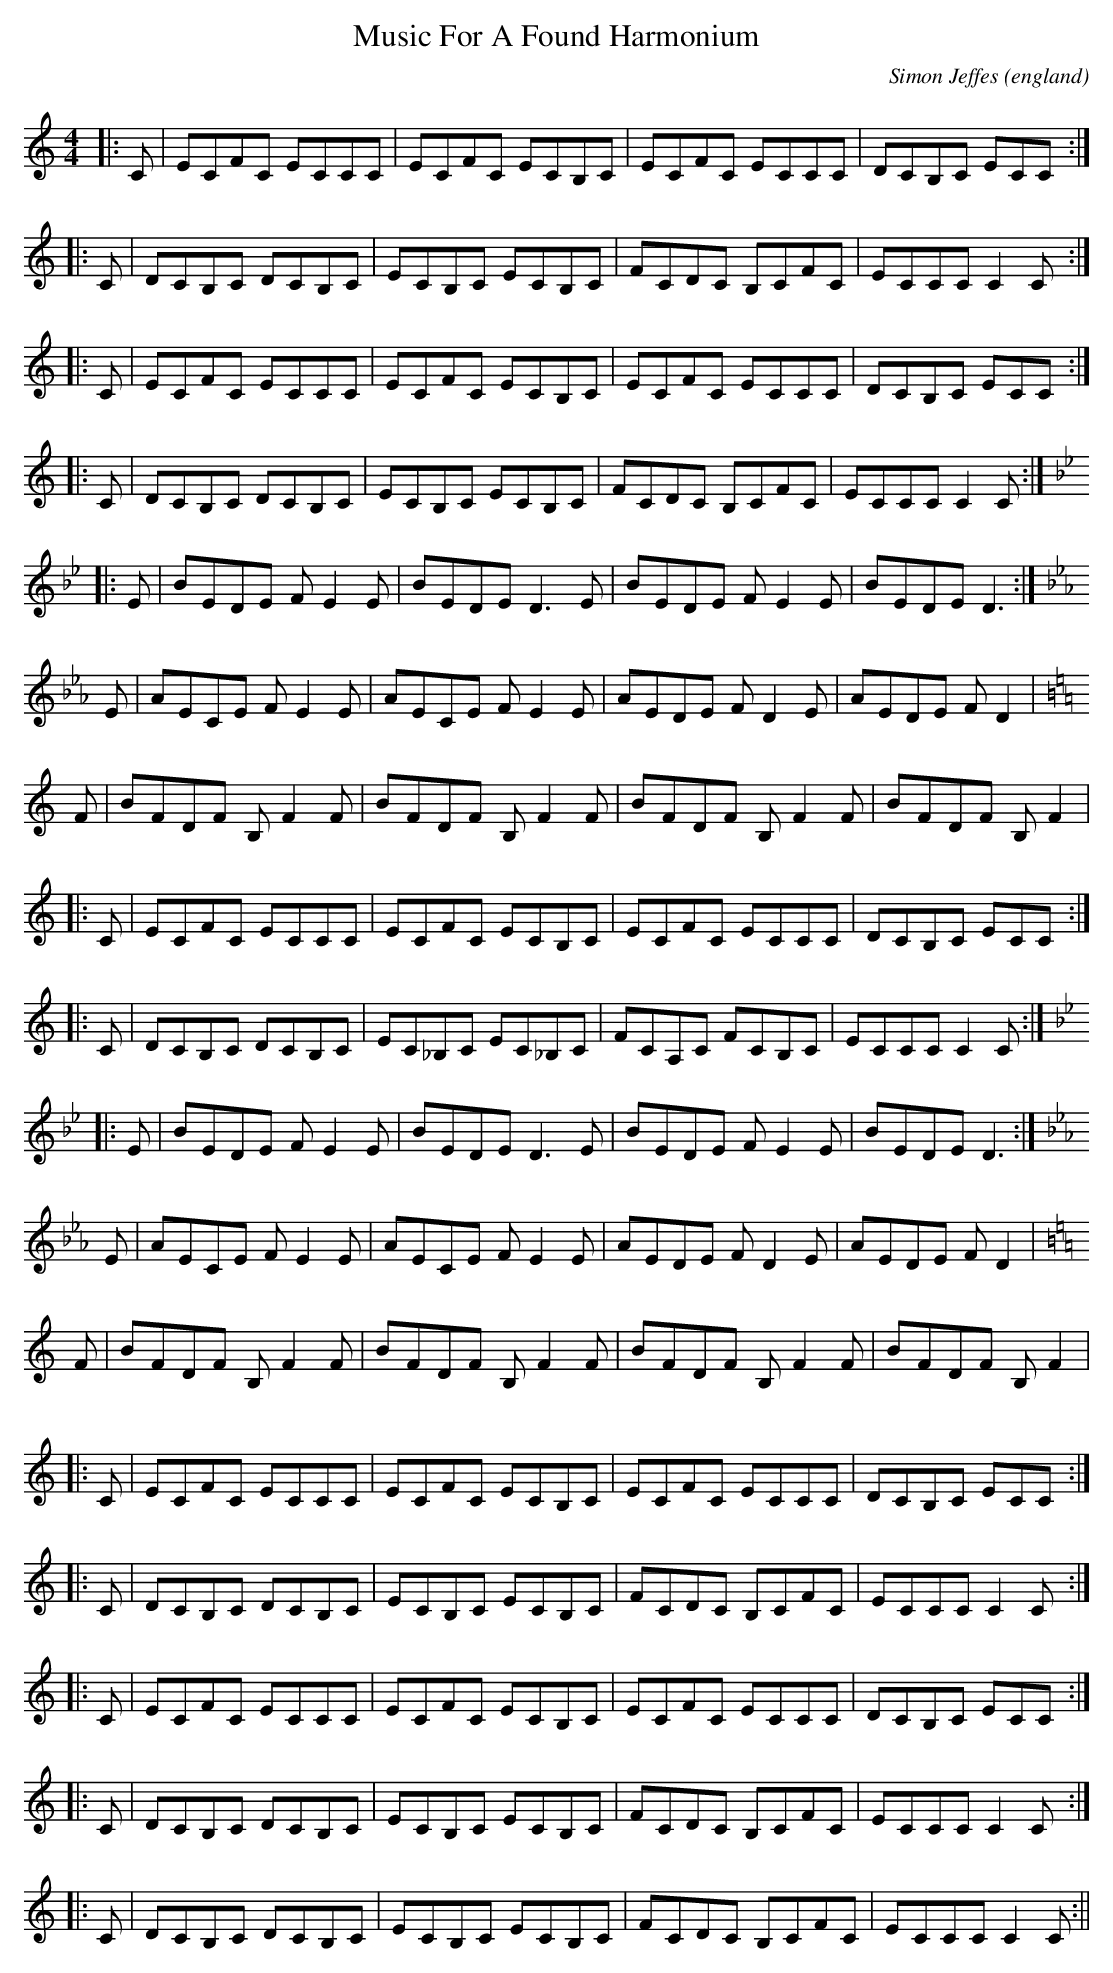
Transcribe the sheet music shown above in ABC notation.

X:1
T: Music For A Found Harmonium
O:england
C: Simon Jeffes
M: 4/4
K: C
|:C|ECFC ECCC|ECFC ECB,C|ECFC ECCC|DCB,C ECC:|
|:C|DCB,C DCB,C|ECB,C ECB,C|FCDC B,CFC|ECCC C2C:|
|:C|ECFC ECCC|ECFC ECB,C|ECFC ECCC|DCB,C ECC:|
|:C|DCB,C DCB,C|ECB,C ECB,C|FCDC B,CFC|ECCC C2C:|
K: Bb
|:E|BEDE FE2E|BEDE D3E|BEDE FE2E|BEDE D3:|
K: Eb
E|AECE FE2E|AECE FE2E|AEDE FD2E|AEDE FD2|
K: C
F|BFDF B,F2F|BFDF B,F2F|BFDF B,F2F|BFDF B,F2|
|:C|ECFC ECCC|ECFC ECB,C|ECFC ECCC|DCB,C ECC:|
|:C|DCB,C DCB,C|EC_B,C EC_B,C|FCA,C FCB,C|ECCC C2C:|
K: Bb
|:E|BEDE FE2E|BEDE D3E|BEDE FE2E|BEDE D3:|
K: Eb
E|AECE FE2E|AECE FE2E|AEDE FD2E|AEDE FD2|
K: C
F|BFDF B,F2F|BFDF B,F2F|BFDF B,F2F|BFDF B,F2|
|:C|ECFC ECCC|ECFC ECB,C|ECFC ECCC|DCB,C ECC:|
|:C|DCB,C DCB,C|ECB,C ECB,C|FCDC B,CFC|ECCC C2C:|
|:C|ECFC ECCC|ECFC ECB,C|ECFC ECCC|DCB,C ECC:|
|:C|DCB,C DCB,C|ECB,C ECB,C|FCDC B,CFC|ECCC C2C:|
|:C|DCB,C DCB,C|ECB,C ECB,C|FCDC B,CFC|ECCC C2C:||
